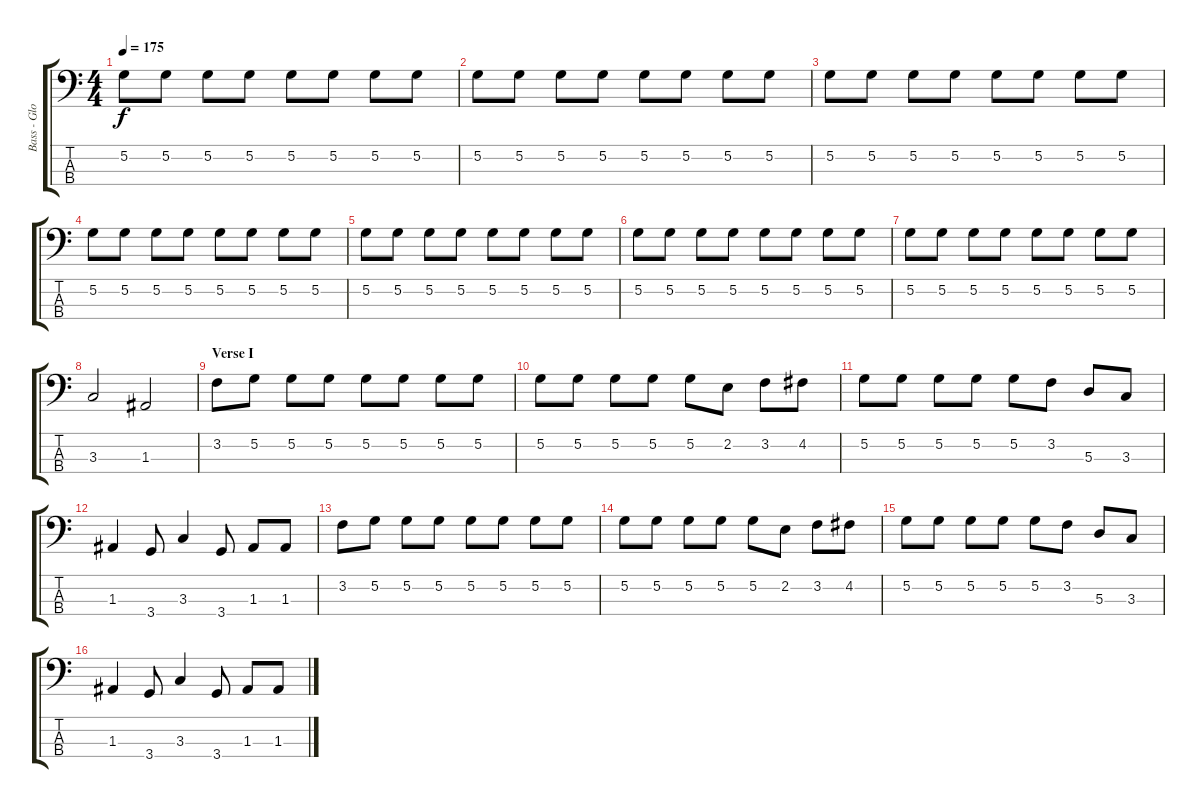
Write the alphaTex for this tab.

\track ("Bass - Glover" "Bass - Glo") {instrument electricbasspick}
\staff {score tabs}
\tuning (G2 D2 A1 E1) {hide}
\ts (4 4)
\tempo 175
\clef f4
\ks c
5.2.8{dy f} 5.2.8 5.2.8 5.2.8 5.2.8 5.2.8 5.2.8 5.2.8 |
5.2.8 5.2.8 5.2.8 5.2.8 5.2.8 5.2.8 5.2.8 5.2.8 |
5.2.8 5.2.8 5.2.8 5.2.8 5.2.8 5.2.8 5.2.8 5.2.8 |
5.2.8 5.2.8 5.2.8 5.2.8 5.2.8 5.2.8 5.2.8 5.2.8 |
5.2.8 5.2.8 5.2.8 5.2.8 5.2.8 5.2.8 5.2.8 5.2.8 |
5.2.8 5.2.8 5.2.8 5.2.8 5.2.8 5.2.8 5.2.8 5.2.8 |
5.2.8 5.2.8 5.2.8 5.2.8 5.2.8 5.2.8 5.2.8 5.2.8 |
3.3.2 1.3.2 |
\section ("" "Verse I")
3.2.8 5.2.8 5.2.8 5.2.8 5.2.8 5.2.8 5.2.8 5.2.8 |
5.2.8 5.2.8 5.2.8 5.2.8 5.2.8 2.2.8 3.2.8 4.2.8 |
5.2.8 5.2.8 5.2.8 5.2.8 5.2.8 3.2.8 5.3.8 3.3.8 |
1.3.4 3.4.8 3.3.4 3.4.8 1.3.8 1.3.8 |
3.2.8 5.2.8 5.2.8 5.2.8 5.2.8 5.2.8 5.2.8 5.2.8 |
5.2.8 5.2.8 5.2.8 5.2.8 5.2.8 2.2.8 3.2.8 4.2.8 |
5.2.8 5.2.8 5.2.8 5.2.8 5.2.8 3.2.8 5.3.8 3.3.8 |
1.3.4 3.4.8 3.3.4 3.4.8 1.3.8 1.3.8
